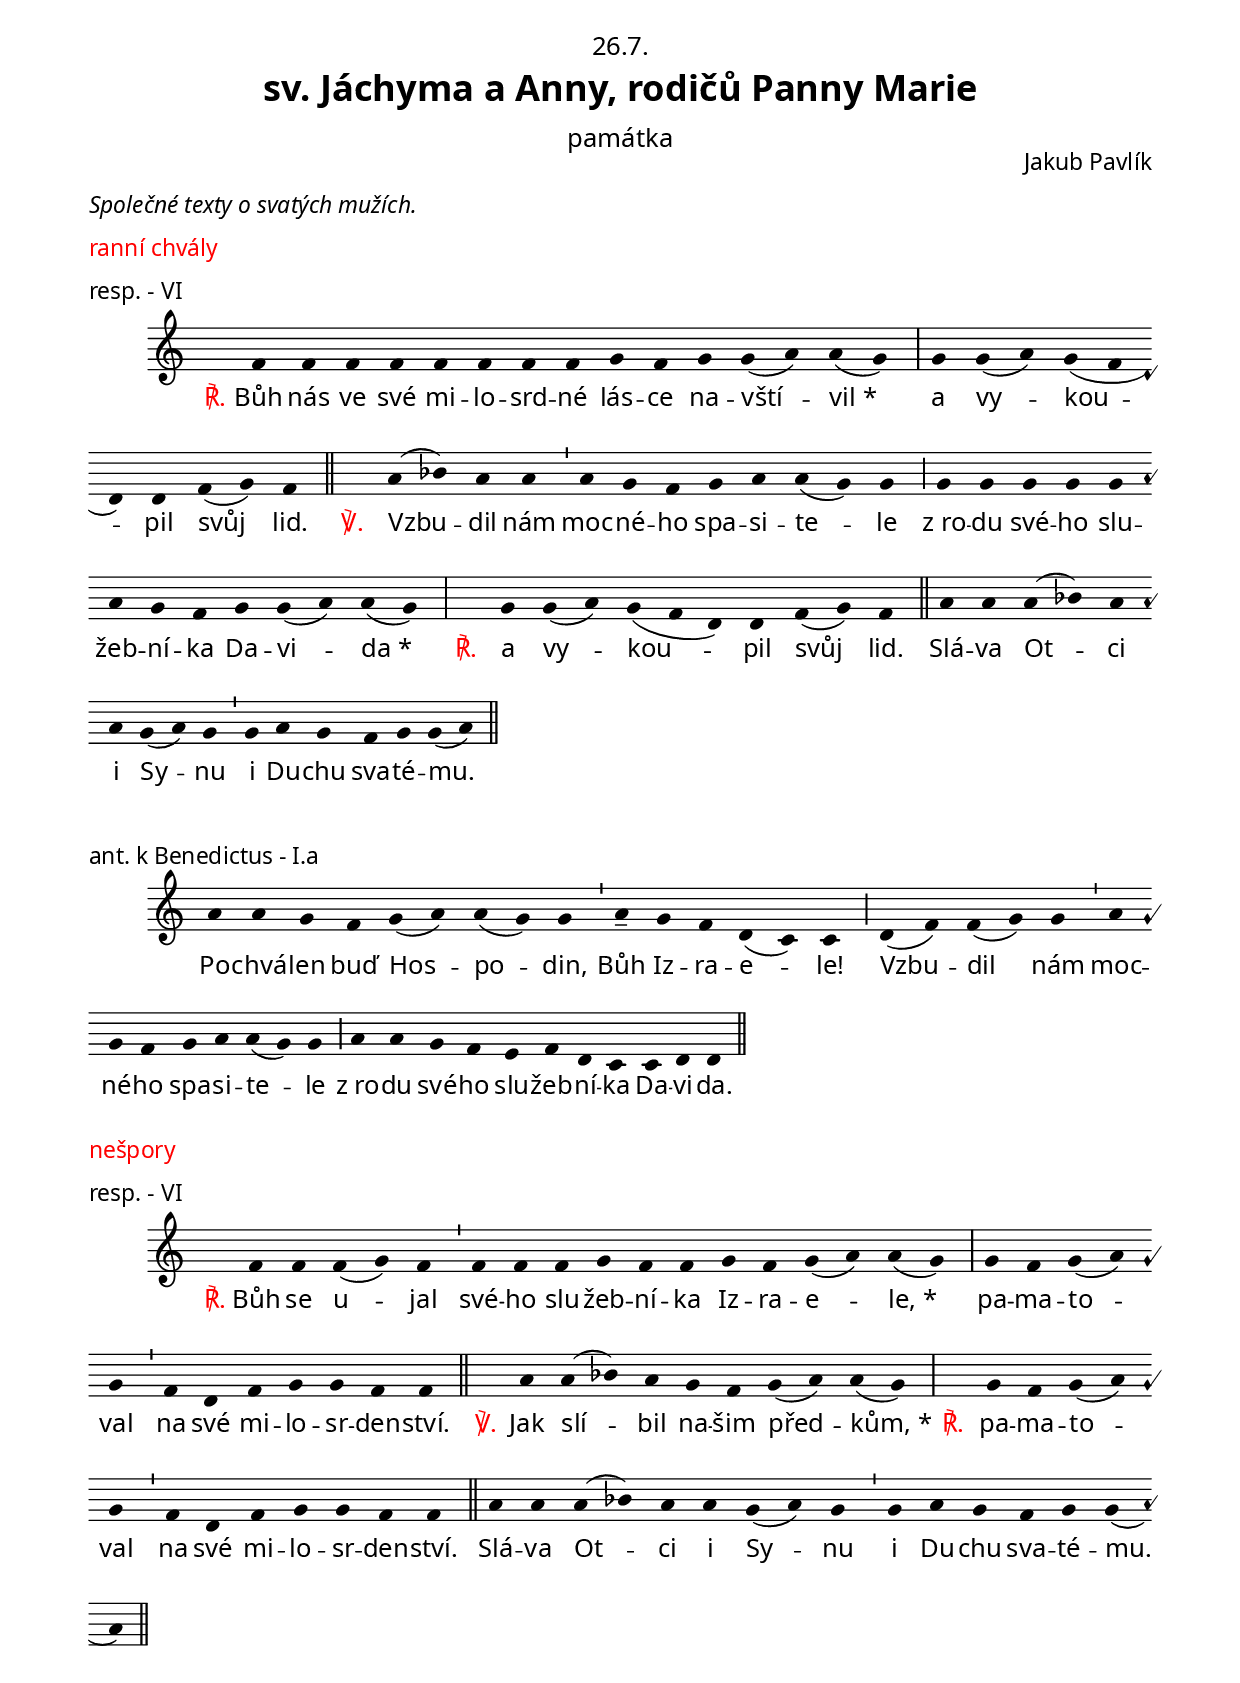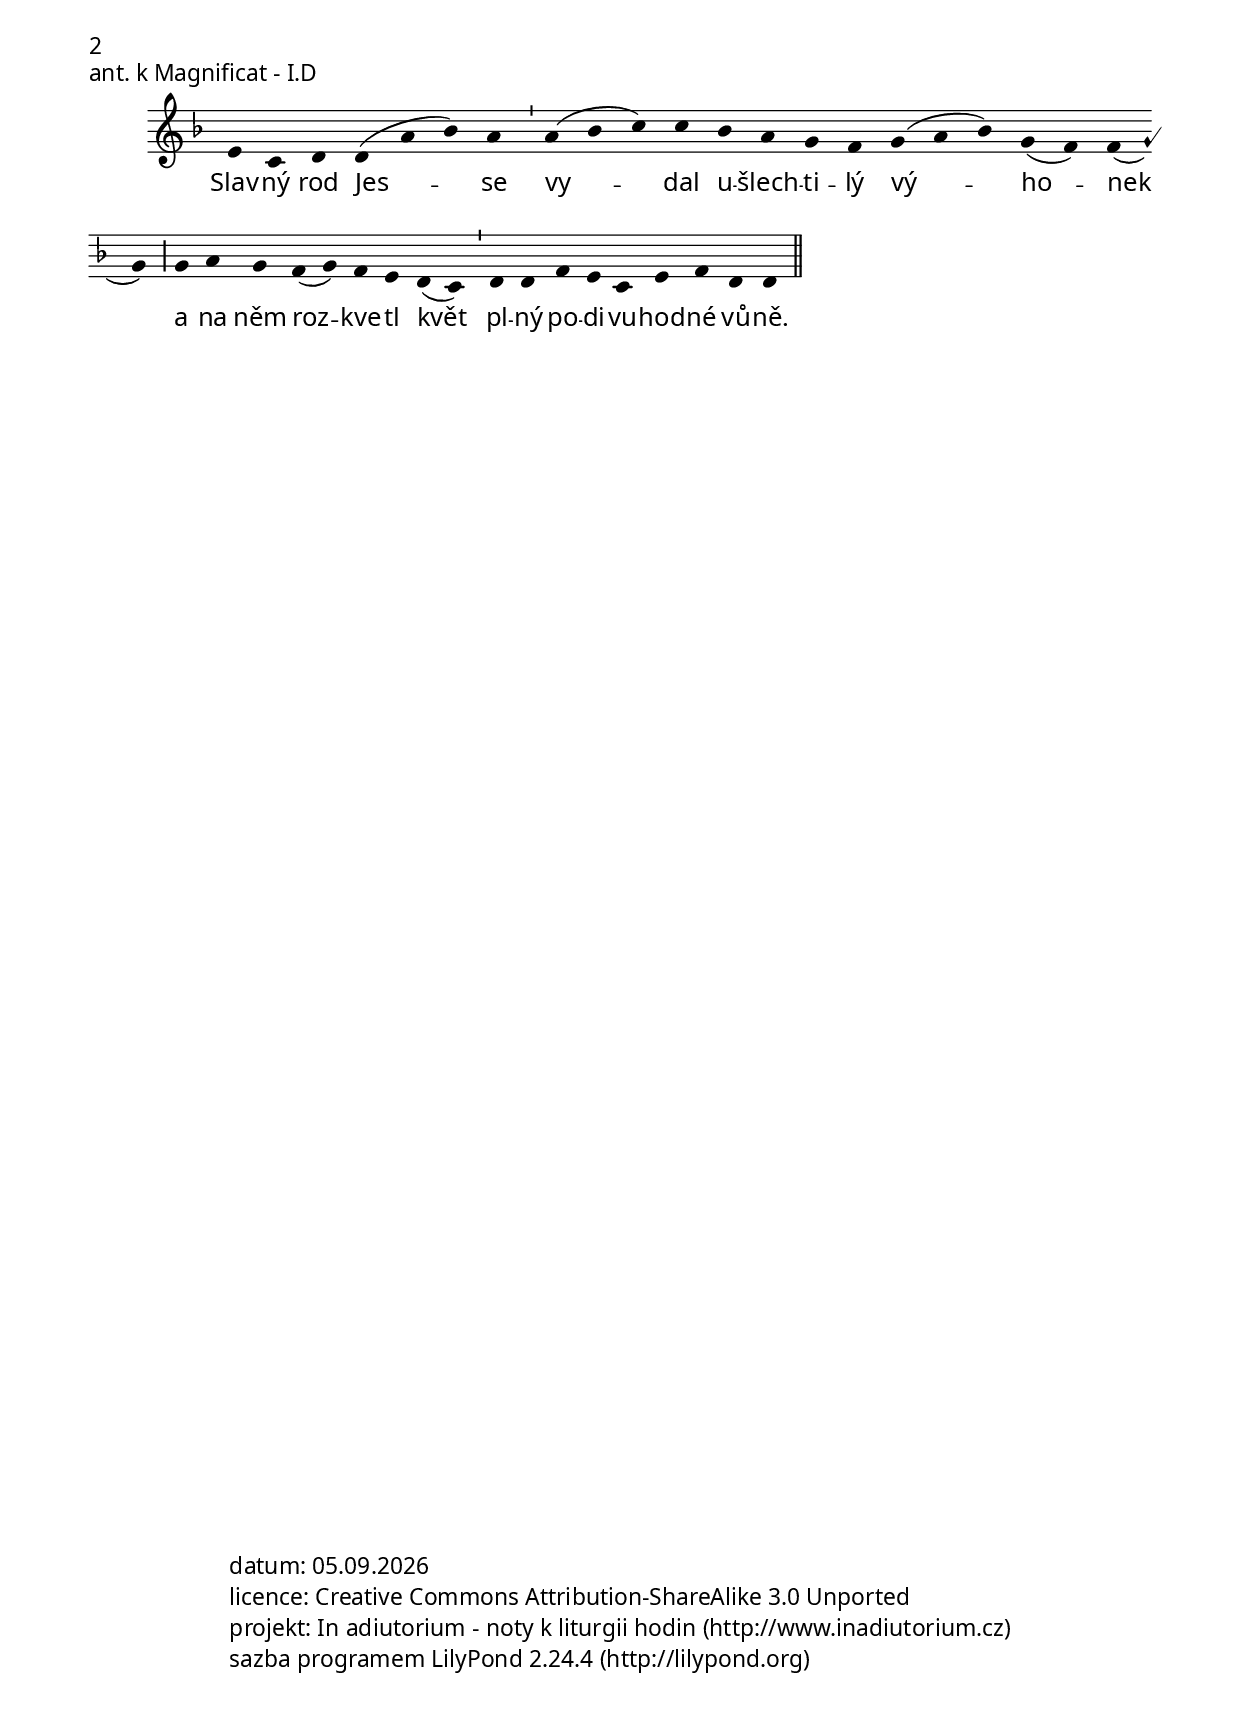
\version "2.15.40"

\include "../spolecne.ly"
\include "../dilyresponsorii.ly"

\header {
  title = \markup\titleSvatek
            "sv. Jáchyma a Anny, rodičů Panny Marie"
            památka
            26.7.
  composer = "Jakub Pavlík"
}

\markup\communia #'(#:muz)

\markup {\nadpisHodinka {"ranní chvály"}}

\score {
  \relative c' {
    \choralniRezim

    % R
    \neviditelna f
    f4 f f f f f f f g f g g( a) a( g) \barMax
    g g( a) g( f d) d f( g) f \barFinalis
    % V
    \neviditelna a
    a4( bes) a a \barMin a g f g a a( g) g \barMaior
    g g g g g a g f g g( a) a( g) \barMax
    % R
    \neviditelna a
    g g( a) g( f d) d f( g) f \barFinalis
    % Slava
    \respVIdoxologie \barFinalis
  }
  \addlyrics {
    \Response Bůh nás ve své mi -- lo -- srd -- né lás -- ce na -- vští -- vil_*
    a vy -- kou -- pil svůj lid.
    \Verse Vzbu -- dil nám moc -- né -- ho spa -- si -- te -- le
    z_ro -- du své -- ho slu -- žeb -- ní -- ka Da -- vi -- da_*
    \Response a vy -- kou -- pil svůj lid.
    \textRespDoxologie
  }
  \header {
    quid = "resp."
    modus = "VI"
    id = "rch-r"
    piece = \markup {\sestavTitulekResp}
  }
}

\score {
  \relative c'' {
    \choralniRezim
    a4 a g f g( a) a( g) g \barMin
    a-- g f d( c) c \barMaior
    d( f) f( g) g \barMin
    a g f g a a( g) g \barMaior
    a a g f e f d c
    c d d \barFinalis
  }
  \addlyrics {
    Po -- chvá -- len buď Hos -- po -- din,
    Bůh Iz -- ra -- e -- le!
    Vzbu -- dil nám
    moc -- né -- ho spa -- si -- te -- le
    z_ro -- du své -- ho slu -- žeb -- ní -- ka
    Da -- vi -- da.
  }
  \header {
    quid = "ant. k Benedictus"
    modus = "I"
    differentia = "a"
    psalmus = ""
    id = "rch-aben"
    piece = \markup {\sestavTitulekBezZalmu}
  }
}

\markup {\nadpisHodinka {"nešpory"}}

\score {
  \relative c' {
    \choralniRezim

    % R
    \neviditelna f
    f4 f f( g) f \barMin f f f g f f g f g( a) a( g) \barMax
    g f g( a) g \barMin f d f g g f f \barFinalis
    % V
    \neviditelna a
    a4 a( bes) a g f g( a) a( g) \barMax
    % R
    \neviditelna a
    g f g( a) g \barMin f d f g g f f \barFinalis
    % Slava
    \respVIdoxologie \barFinalis
  }
  \addlyrics {
    \Response Bůh se u -- jal své -- ho slu -- žeb -- ní -- ka Iz -- ra -- e -- le,_*
    pa -- ma -- to -- val na své mi -- lo -- sr -- den -- ství.
    \Verse Jak slí -- bil na -- šim před -- kům,_*
    \Response pa -- ma -- to -- val na své mi -- lo -- sr -- den -- ství.
    \textRespDoxologie
  }
  \header {
    quid = "resp."
    modus = "VI"
    id = "ne-r"
    piece = \markup {\sestavTitulekResp}
  }
}

\score {
  \relative c' {
    \choralniRezim
    \key f \major
    e4 c d d( a' bes) a \barMin
    a( bes c) c bes a g f g( a bes) g( f) f( g) \barMaior
    g a g f( g) f e d( c) \barMin
    d d f e c e f d d \barFinalis
  }
  \addlyrics {
    Slav -- ný rod Jes -- se
    vy -- dal u -- šlech -- ti -- lý vý -- ho -- nek
    a na něm roz -- kve -- tl květ
    pl -- ný po -- di -- vu -- hod -- né vů -- ně.
  }
  \header {
    quid = "ant. k Magnificat"
    modus = "I"
    differentia = "D"
    psalmus = ""
    id = "ne-amag"
    piece = \markup {\sestavTitulekBezZalmu}
  }
}